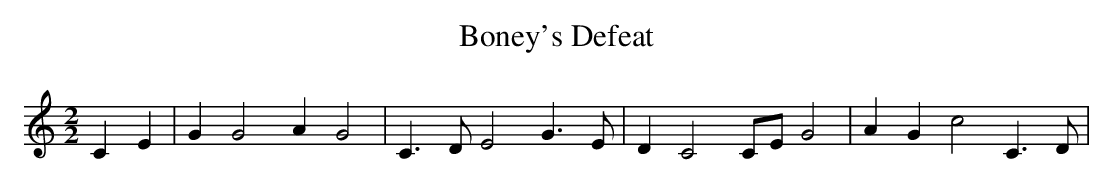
X:1
T:Boney's Defeat
M:2/2
L:1/4
K:C
 C- E| G G2 A G2| C3/2 D/2 E2 G3/2 E/2| D C2 C/2E/2 G2| A G c2 C3/2 D/2|\
